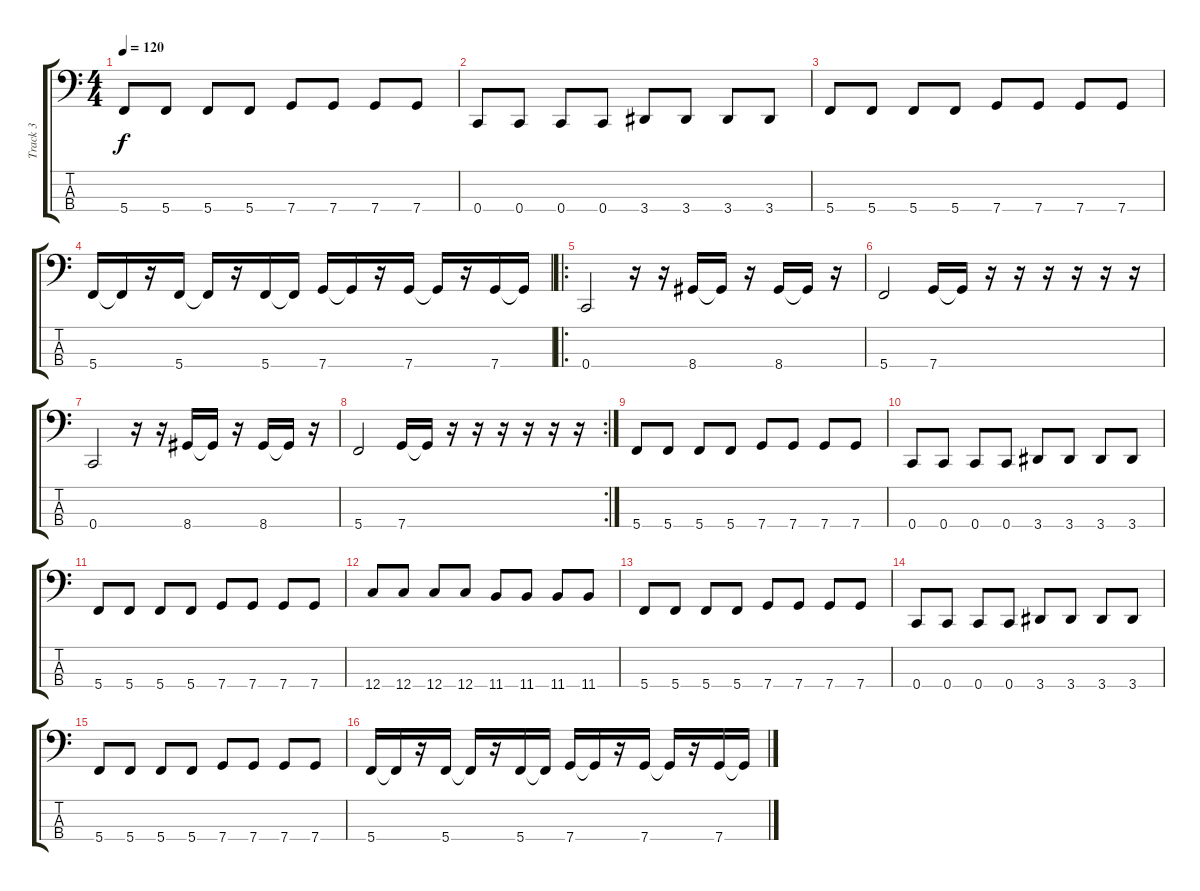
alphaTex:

\track ("Track 3" "Track 3") {instrument electricbassfinger}
\staff {score tabs}
\tuning (F2 C2 G1 C1) {hide}
\ts (4 4)
\tempo 120
\clef f4
\ks c
5.4.8{dy f} 5.4.8 5.4.8 5.4.8 7.4.8 7.4.8 7.4.8 7.4.8 |
0.4.8 0.4.8 0.4.8 0.4.8 3.4.8 3.4.8 3.4.8 3.4.8 |
5.4.8 5.4.8 5.4.8 5.4.8 7.4.8 7.4.8 7.4.8 7.4.8 |
5.4.16 5.4{t}.16 r.16 5.4.16 5.4{t}.16 r.16 5.4.16 5.4{t}.16 7.4.16 7.4{t}.16 r.16 7.4.16 7.4{t}.16 r.16 7.4.16 7.4{t}.16 |
\ro
0.4.2 r.16 r.16 8.4.16 8.4{t}.16 r.16 8.4.16 8.4{t}.16 r.16 |
5.4.2 7.4.16 7.4{t}.16 r.16 r.16 r.16 r.16 r.16 r.16 |
0.4.2 r.16 r.16 8.4.16 8.4{t}.16 r.16 8.4.16 8.4{t}.16 r.16 |
\rc 2
5.4.2 7.4.16 7.4{t}.16 r.16 r.16 r.16 r.16 r.16 r.16 |
5.4.8 5.4.8 5.4.8 5.4.8 7.4.8 7.4.8 7.4.8 7.4.8 |
0.4.8 0.4.8 0.4.8 0.4.8 3.4.8 3.4.8 3.4.8 3.4.8 |
5.4.8 5.4.8 5.4.8 5.4.8 7.4.8 7.4.8 7.4.8 7.4.8 |
12.4.8 12.4.8 12.4.8 12.4.8 11.4.8 11.4.8 11.4.8 11.4.8 |
5.4.8 5.4.8 5.4.8 5.4.8 7.4.8 7.4.8 7.4.8 7.4.8 |
0.4.8 0.4.8 0.4.8 0.4.8 3.4.8 3.4.8 3.4.8 3.4.8 |
5.4.8 5.4.8 5.4.8 5.4.8 7.4.8 7.4.8 7.4.8 7.4.8 |
5.4.16 5.4{t}.16 r.16 5.4.16 5.4{t}.16 r.16 5.4.16 5.4{t}.16 7.4.16 7.4{t}.16 r.16 7.4.16 7.4{t}.16 r.16 7.4.16 7.4{t}.16
